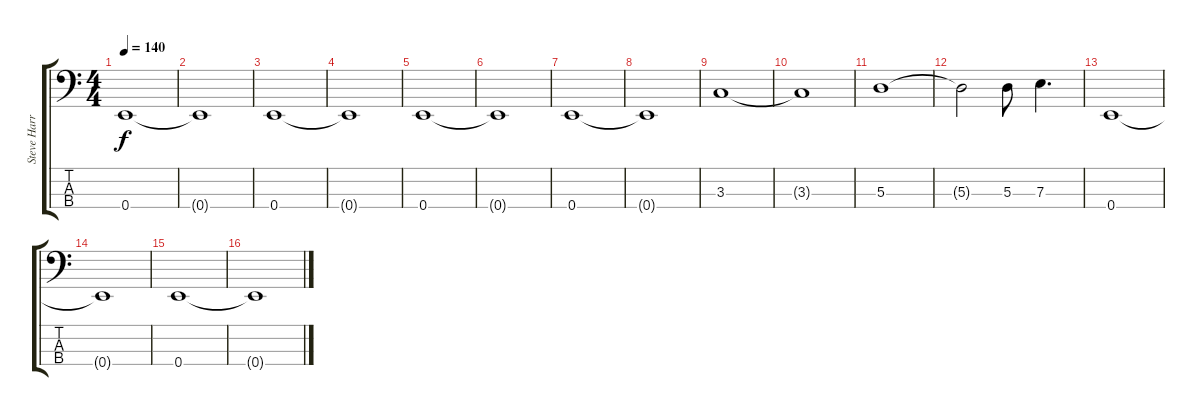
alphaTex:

\track ("Steve Harris" "Steve Harr") {instrument electricbassfinger}
\staff {score tabs}
\tuning (G2 D2 A1 E1) {hide}
\ts (4 4)
\tempo 140
\clef f4
\ks c
0.4.1{dy f} |
0.4{t}.1 |
0.4.1 |
0.4{t}.1 |
0.4.1 |
0.4{t}.1 |
0.4.1 |
0.4{t}.1 |
3.3.1 |
3.3{t}.1 |
5.3.1 |
5.3{t}.2 5.3.8 7.3.4{d} |
0.4.1 |
0.4{t}.1 |
0.4.1 |
0.4{t}.1
